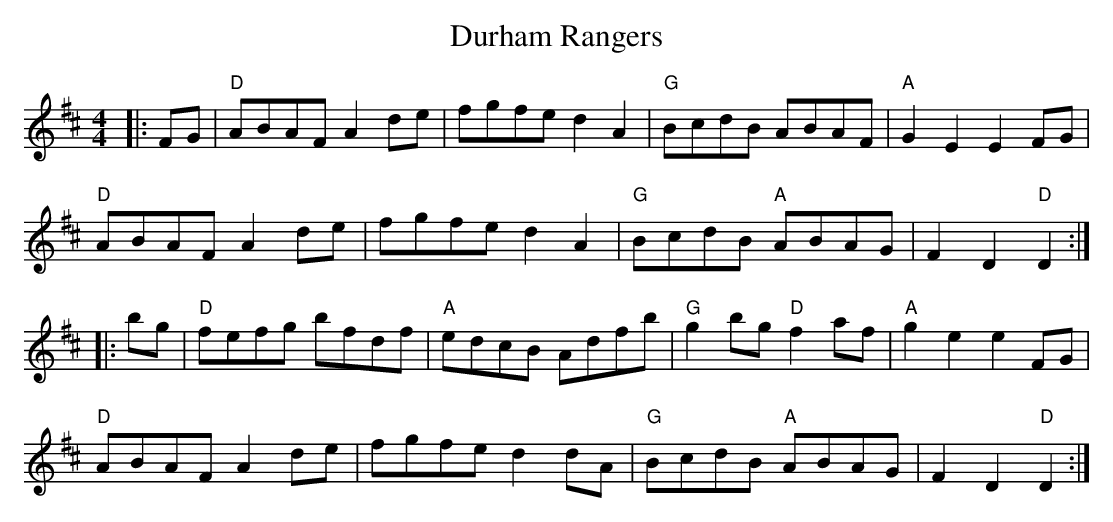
X:1
T:Durham Rangers
M:4/4
L:1/8
K:D
|: FG | "D"ABAF A2 de | fgfe d2 A2 | "G"BcdB ABAF | "A"G2 E2 E2 FG |
"D"ABAF A2 de | fgfe d2 A2 | "G"BcdB "A"ABAG | F2 D2 "D"D2 :|
|: bg | "D"fefg bfdf | "A"edcB Adfb | "G"g2 bg "D"f2 af | "A"g2 e2 e2 FG |
"D"ABAF A2 de | fgfe d2 dA | "G"BcdB "A"ABAG | F2 D2 "D"D2 :|
